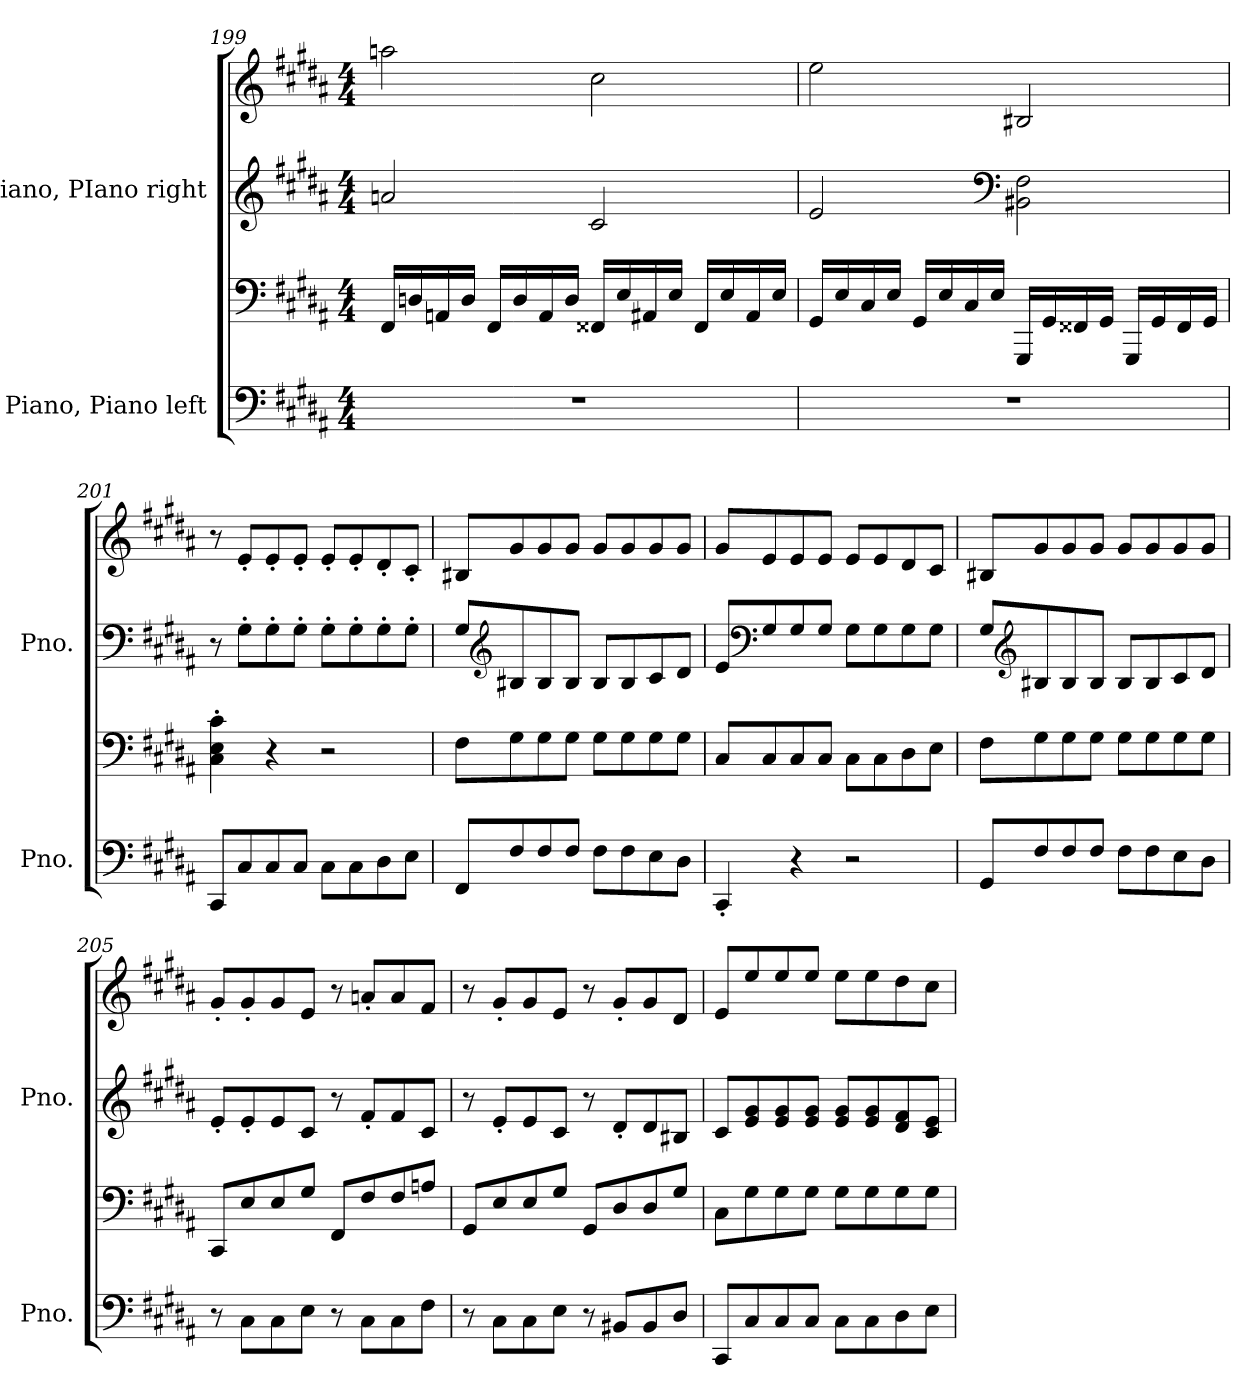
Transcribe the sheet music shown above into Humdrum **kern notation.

**kern	**kern	**kern	**kern
*part2	*part2	*part1	*part1
*staff4	*staff3	*staff2	*staff1
*I"Piano, Piano left	*	*I"Piano, PIano right	*
*I'Pno.	*	*I'Pno.	*
*clefF4	*clefF4	*clefG2	*clefG2
*k[f#c#g#d#a#]	*k[f#c#g#d#a#]	*k[f#c#g#d#a#]	*k[f#c#g#d#a#]
*M4/4	*M4/4	*M4/4	*M4/4
=199	=199	=199	=199
1r	16FF#/LL	2an/	2aan\
.	16Dn/	.	.
.	16AAn/	.	.
.	16D/JJ	.	.
.	16FF#/LL	.	.
.	16D/	.	.
.	16AA/	.	.
.	16D/JJ	.	.
.	16FF##X/LL	2c#/	2cc#\
.	16E/	.	.
.	16AA#X/	.	.
.	16E/JJ	.	.
.	16FF##/LL	.	.
.	16E/	.	.
.	16AA#/	.	.
.	16E/JJ	.	.
!!LO:LB:g=z
=200	=200	=200	=200
1r	16GG#/LL	2e/	2ee\
.	16E/	.	.
.	16C#/	.	.
.	16E/JJ	.	.
.	16GG#/LL	.	.
.	16E/	.	.
.	16C#/	.	.
.	16E/JJ	.	.
*	*	*clefF4	*
.	16GGG#/LL	2BB#X\ 2F#\	2B#X/
.	16GG#/	.	.
.	16FF##X/	.	.
.	16GG#/JJ	.	.
.	16GGG#/LL	.	.
.	16GG#/	.	.
.	16FF##/	.	.
.	16GG#/JJ	.	.
=201	=201	=201	=201
8CC#/L	4C#\' 4E\' 4c#\'	8r	8r
8C#/	.	8G#'\L	8e'/L
8C#/	4r	8G#'\	8e'/
8C#/J	.	8G#'\J	8e'/J
8C#\L	2r	8G#'\L	8e'/L
8C#\	.	8G#'\	8e'/
8D#\	.	8G#'\	8d#'/
8E\J	.	8G#'\J	8c#'/J
=202	=202	=202	=202
8FF#/L	8F#\L	8G#/L	8B#X/L
*	*	*clefG2	*
8F#/	8G#\	8B#X/	8g#/
8F#/	8G#\	8B#/	8g#/
8F#/J	8G#\J	8B#/J	8g#/J
8F#\L	8G#\L	8B#/L	8g#/L
8F#\	8G#\	8B#/	8g#/
8E\	8G#\	8c#/	8g#/
8D#\J	8G#\J	8d#/J	8g#/J
!!LO:PB:g=z
=203	=203	=203	=203
4CC#'/	8C#/L	8e/L	8g#/L
*	*	*clefF4	*
.	8C#/	8G#/	8e/
4r	8C#/	8G#/	8e/
.	8C#/J	8G#/J	8e/J
2r	8C#\L	8G#\L	8e/L
.	8C#\	8G#\	8e/
.	8D#\	8G#\	8d#/
.	8E\J	8G#\J	8c#/J
=204	=204	=204	=204
8GG#/L	8F#\L	8G#/L	8B#X/L
*	*	*clefG2	*
8F#/	8G#\	8B#X/	8g#/
8F#/	8G#\	8B#/	8g#/
8F#/J	8G#\J	8B#/J	8g#/J
8F#\L	8G#\L	8B#/L	8g#/L
8F#\	8G#\	8B#/	8g#/
8E\	8G#\	8c#/	8g#/
8D#\J	8G#\J	8d#/J	8g#/J
=205	=205	=205	=205
8r	8CC#/L	8e'/L	8g#'/L
8C#\L	8E/	8e'/	8g#'/
8C#\	8E/	8e/	8g#/
8E\J	8G#/J	8c#/J	8e/J
8r	8FF#/L	8r	8r
8C#\L	8F#/	8f#'/L	8an'/L
8C#\	8F#/	8f#/	8a/
8F#\J	8An/J	8c#/J	8f#/J
!!LO:LB:g=z
=206	=206	=206	=206
8r	8GG#/L	8r	8r
8C#\L	8E/	8e'/L	8g#'/L
8C#\	8E/	8e/	8g#/
8E\J	8G#/J	8c#/J	8e/J
8r	8GG#/L	8r	8r
8BB#X/L	8D#/	8d#'/L	8g#'/L
8BB#/	8D#/	8d#/	8g#/
8D#/J	8G#/J	8B#X/J	8d#/J
=207	=207	=207	=207
8CC#/L	8C#\L	8c#/L	8e/L
8C#/	8G#\	8e/ 8g#/	8ee/
8C#/	8G#\	8e/ 8g#/	8ee/
8C#/J	8G#\J	8e/ 8g#/J	8ee/J
8C#\L	8G#\L	8e/ 8g#/L	8ee\L
8C#\	8G#\	8e/ 8g#/	8ee\
8D#\	8G#\	8d#/ 8f#/	8dd#\
8E\J	8G#\J	8c#/ 8e/J	8cc#\J
=	=	=	=
*-	*-	*-	*-
